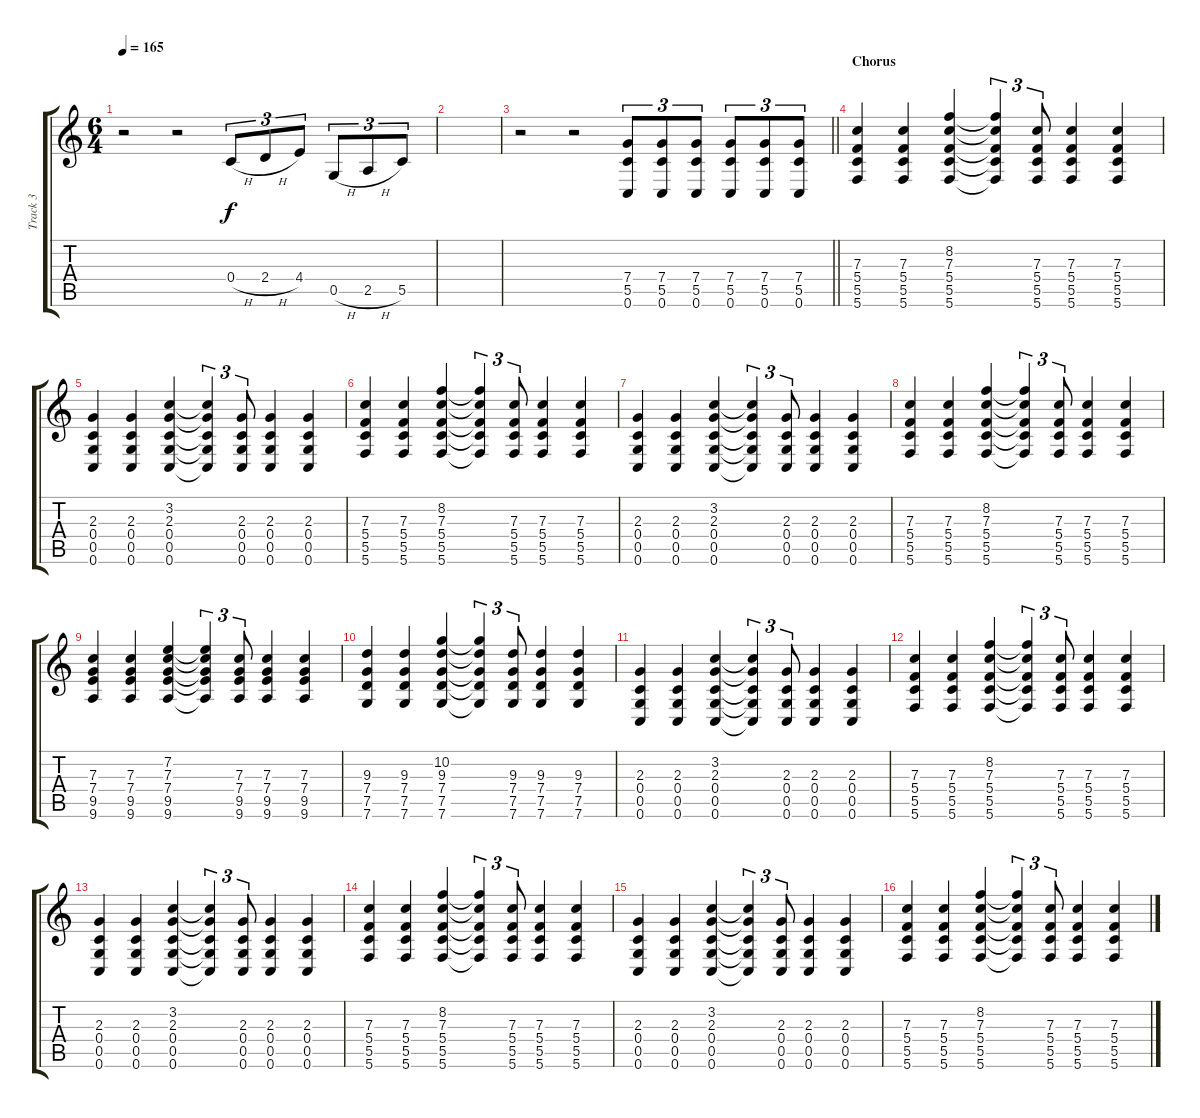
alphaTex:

\track ("Track 3" "Track 3") {instrument distortionguitar}
\staff {score tabs}
\tuning (D4 A3 F3 C3 G2 C2) {hide}
\ts (6 4)
\tempo 165
\clef g2
\ks c
r.2{dy f} r.2 0.4{h}.8{tu (3 2)} 2.4{h}.8{tu (3 2)} 4.4.8{tu (3 2)} 0.5{h}.8{tu (3 2)} 2.5{h}.8{tu (3 2)} 5.5.8{tu (3 2)} |
|
\barLineRight lightlight
r.2 r.2 (7.4 5.5 0.6).8{tu (3 2)} (7.4 5.5 0.6).8{tu (3 2)} (7.4 5.5 0.6).8{tu (3 2)} (7.4 5.5 0.6).8{tu (3 2)} (7.4 5.5 0.6).8{tu (3 2)} (7.4 5.5 0.6).8{tu (3 2)} |
\section ("" "Chorus")
(7.3 5.4 5.5 5.6).4 (7.3 5.4 5.5 5.6).4 (8.2 7.3 5.4 5.5 5.6).4 (8.2{t} 7.3{t} 5.4{t} 5.5{t} 5.6{t}).4{tu (3 2)} (7.3 5.4 5.5 5.6).8{tu (3 2)} (7.3 5.4 5.5 5.6).4 (7.3 5.4 5.5 5.6).4 |
(2.3 0.4 0.5 0.6).4 (2.3 0.4 0.5 0.6).4 (3.2 2.3 0.4 0.5 0.6).4 (3.2{t} 2.3{t} 0.4{t} 0.5{t} 0.6{t}).4{tu (3 2)} (2.3 0.4 0.5 0.6).8{tu (3 2)} (2.3 0.4 0.5 0.6).4 (2.3 0.4 0.5 0.6).4 |
(7.3 5.4 5.5 5.6).4 (7.3 5.4 5.5 5.6).4 (8.2 7.3 5.4 5.5 5.6).4 (8.2{t} 7.3{t} 5.4{t} 5.5{t} 5.6{t}).4{tu (3 2)} (7.3 5.4 5.5 5.6).8{tu (3 2)} (7.3 5.4 5.5 5.6).4 (7.3 5.4 5.5 5.6).4 |
(2.3 0.4 0.5 0.6).4 (2.3 0.4 0.5 0.6).4 (3.2 2.3 0.4 0.5 0.6).4 (3.2{t} 2.3{t} 0.4{t} 0.5{t} 0.6{t}).4{tu (3 2)} (2.3 0.4 0.5 0.6).8{tu (3 2)} (2.3 0.4 0.5 0.6).4 (2.3 0.4 0.5 0.6).4 |
(7.3 5.4 5.5 5.6).4 (7.3 5.4 5.5 5.6).4 (8.2 7.3 5.4 5.5 5.6).4 (8.2{t} 7.3{t} 5.4{t} 5.5{t} 5.6{t}).4{tu (3 2)} (7.3 5.4 5.5 5.6).8{tu (3 2)} (7.3 5.4 5.5 5.6).4 (7.3 5.4 5.5 5.6).4 |
(7.3 7.4 9.5 9.6).4 (7.3 7.4 9.5 9.6).4 (7.2 7.3 7.4 9.5 9.6).4 (7.2{t} 7.3{t} 7.4{t} 9.5{t} 9.6{t}).4{tu (3 2)} (7.3 7.4 9.5 9.6).8{tu (3 2)} (7.3 7.4 9.5 9.6).4 (7.3 7.4 9.5 9.6).4 |
(9.3 7.4 7.5 7.6).4 (9.3 7.4 7.5 7.6).4 (10.2 9.3 7.4 7.5 7.6).4 (10.2{t} 9.3{t} 7.4{t} 7.5{t} 7.6{t}).4{tu (3 2)} (9.3 7.4 7.5 7.6).8{tu (3 2)} (9.3 7.4 7.5 7.6).4 (9.3 7.4 7.5 7.6).4 |
(2.3 0.4 0.5 0.6).4 (2.3 0.4 0.5 0.6).4 (3.2 2.3 0.4 0.5 0.6).4 (3.2{t} 2.3{t} 0.4{t} 0.5{t} 0.6{t}).4{tu (3 2)} (2.3 0.4 0.5 0.6).8{tu (3 2)} (2.3 0.4 0.5 0.6).4 (2.3 0.4 0.5 0.6).4 |
(7.3 5.4 5.5 5.6).4 (7.3 5.4 5.5 5.6).4 (8.2 7.3 5.4 5.5 5.6).4 (8.2{t} 7.3{t} 5.4{t} 5.5{t} 5.6{t}).4{tu (3 2)} (7.3 5.4 5.5 5.6).8{tu (3 2)} (7.3 5.4 5.5 5.6).4 (7.3 5.4 5.5 5.6).4 |
(2.3 0.4 0.5 0.6).4 (2.3 0.4 0.5 0.6).4 (3.2 2.3 0.4 0.5 0.6).4 (3.2{t} 2.3{t} 0.4{t} 0.5{t} 0.6{t}).4{tu (3 2)} (2.3 0.4 0.5 0.6).8{tu (3 2)} (2.3 0.4 0.5 0.6).4 (2.3 0.4 0.5 0.6).4 |
(7.3 5.4 5.5 5.6).4 (7.3 5.4 5.5 5.6).4 (8.2 7.3 5.4 5.5 5.6).4 (8.2{t} 7.3{t} 5.4{t} 5.5{t} 5.6{t}).4{tu (3 2)} (7.3 5.4 5.5 5.6).8{tu (3 2)} (7.3 5.4 5.5 5.6).4 (7.3 5.4 5.5 5.6).4 |
(2.3 0.4 0.5 0.6).4 (2.3 0.4 0.5 0.6).4 (3.2 2.3 0.4 0.5 0.6).4 (3.2{t} 2.3{t} 0.4{t} 0.5{t} 0.6{t}).4{tu (3 2)} (2.3 0.4 0.5 0.6).8{tu (3 2)} (2.3 0.4 0.5 0.6).4 (2.3 0.4 0.5 0.6).4 |
(7.3 5.4 5.5 5.6).4 (7.3 5.4 5.5 5.6).4 (8.2 7.3 5.4 5.5 5.6).4 (8.2{t} 7.3{t} 5.4{t} 5.5{t} 5.6{t}).4{tu (3 2)} (7.3 5.4 5.5 5.6).8{tu (3 2)} (7.3 5.4 5.5 5.6).4 (7.3 5.4 5.5 5.6).4
